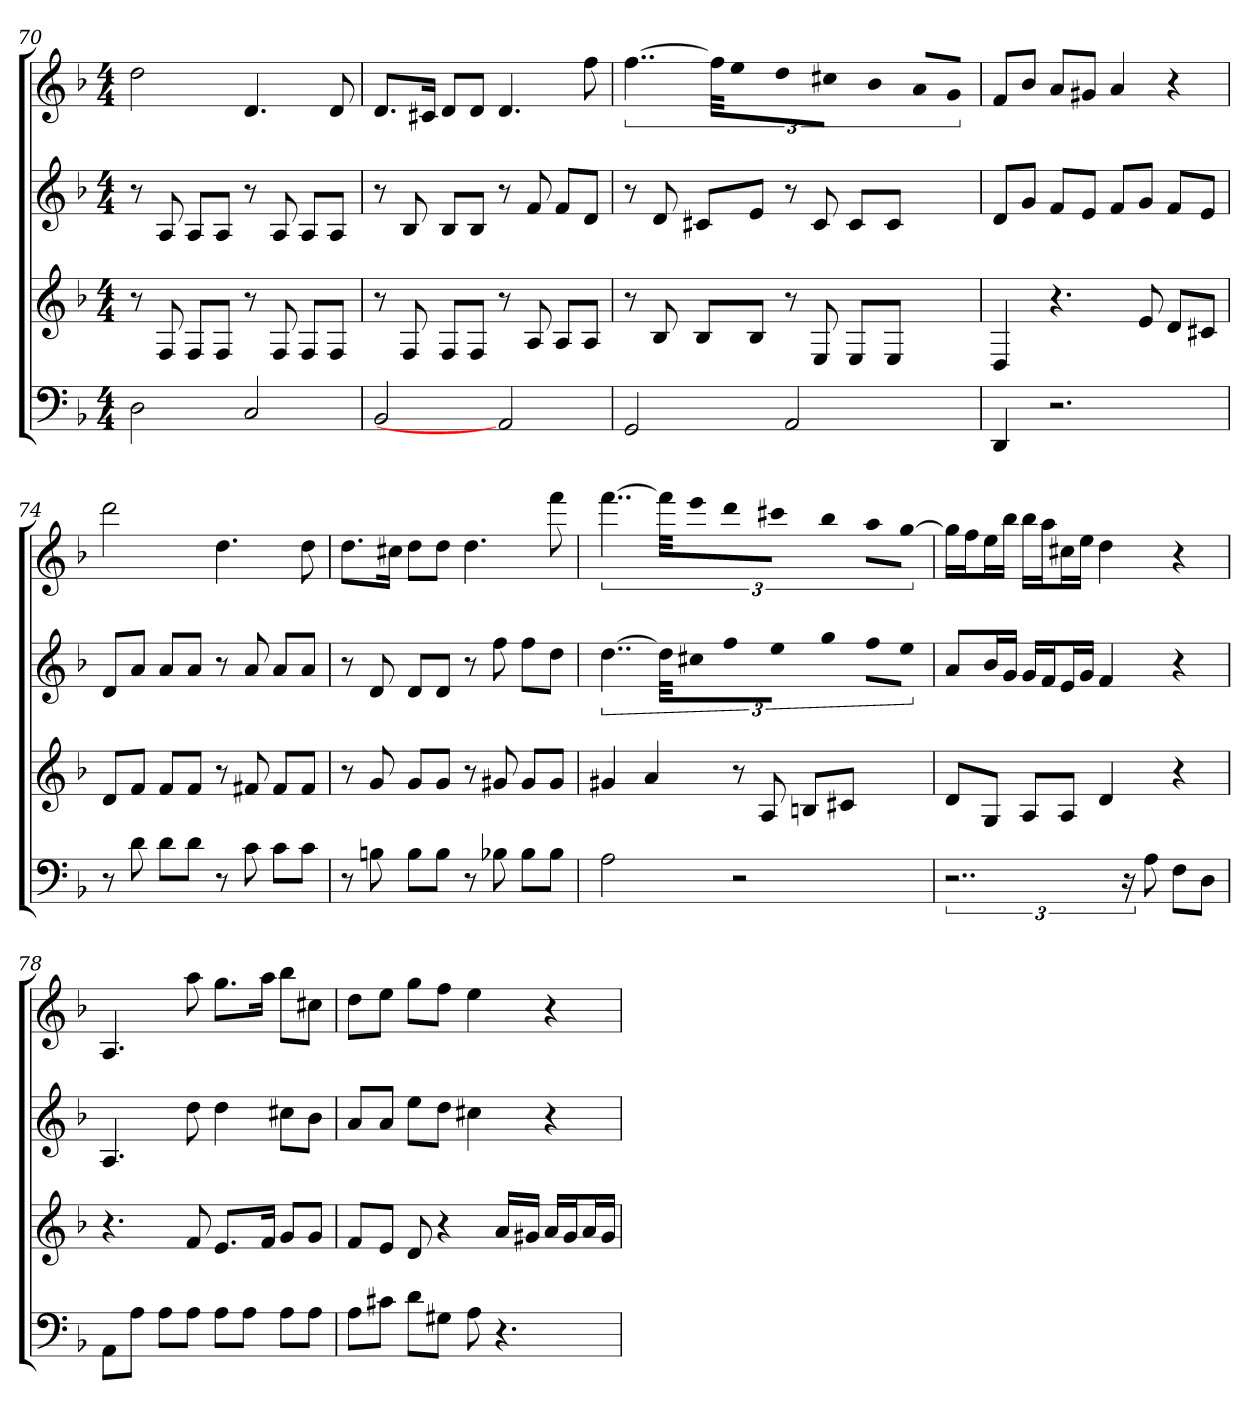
**kern	**kern	**kern	**kern
*part4	*part3	*part2	*part1
*staff4	*staff3	*staff2	*staff1
*k[b-]	*k[b-]	*k[b-]	*k[b-]
*d:	*d:	*d:	*d:
*M4/4	*M4/4	*M4/4	*M4/4
=70	=70	=70	=70
2D	8r	8r	2dd
.	8F	8A	.
.	8FL	8AL	.
.	8FJ	8AJ	.
2C	8r	8r	4.d
.	8F	8A	.
.	8FL	8AL	.
.	8FJ	8AJ	8d
=71	=71	=71	=71
2BB-	8r	8r	8.dL
.	8F	8B-	.
.	.	.	16c#XJk
.	8FL	8B-L	8dL
.	8FJ	8B-J	8dJ
2AA]	8r	8r	4.d
.	8A	8f	.
.	8AL	8fL	.
.	8AJ	8dJ	8ff
=72	=72	=72	=72
2GG	8r	8r	[6..ff
.	8B-	8d	.
.	8B-L	8c#XL	.
.	.	.	48ffKLL]
.	.	.	16eeJ
.	8B-J	8eJ	16ddL
.	.	.	16cc#XJJ
2AA	8r	8r	4b-
.	8E	8c#	.
.	8EL	8c#L	8aL
.	8EJ	8c#J	8gJ
=73	=73	=73	=73
4DD	4D	8dL	8fL
.	.	8gJ	8b-J
2.r	4.r	8fL	8aL
.	.	8eJ	8g#XJ
.	.	8fL	4a
.	8e	8gJ	.
.	8dL	8fL	4r
.	8c#XJ	8eJ	.
=74	=74	=74	=74
8r	8dL	8dL	2ddd
8d	8fJ	8aJ	.
8dL	8fL	8aL	.
8dJ	8fJ	8aJ	.
8r	8r	8r	4.dd
8c	8f#X	8a	.
8cL	8f#L	8aL	.
8cJ	8f#J	8aJ	8dd
=75	=75	=75	=75
8r	8r	8r	8.ddL
8Bn	8g	8d	.
.	.	.	16cc#XJk
8BL	8gL	8dL	8ddL
8BJ	8gJ	8dJ	8ddJ
8r	8r	8r	4.dd
8B-X	8g#X	8ff	.
8B-L	8g#L	8ffL	.
8B-J	8g#J	8ddJ	8fff
=76	=76	=76	=76
2A	4g#X	[6..dd	[6..fff
.	4a	.	.
.	.	48ddKLL]	48fffKLL]
.	.	16cc#XJ	16eeeJ
.	.	16ffL	16dddL
.	.	16eeJJ	16ccc#XJJ
2r	8r	4gg	4bb-
.	8A	.	.
.	8BnL	8ffL	8aaL
.	8c#XJ	8eeJ	[8ggJ
=77	=77	=77	=77
3..r	8dL	8aL	16ggLL]
.	.	.	16ffJ
.	8GJ	16b-L	16eeL
.	.	16gJJ	16bb-JJ
.	8AL	16gLL	16bb-LL
.	.	16fJ	16aaJ
.	8AJ	16eL	16cc#XL
.	.	16gJJ	16eeJJ
.	4d	4f	4dd
24r	.	.	.
8A	.	.	.
8FL	4r	4r	4r
8DJ	.	.	.
=78	=78	=78	=78
8AAL	4.r	4.A	4.A
8AJ	.	.	.
8AL	.	.	.
8AJ	8f	8dd	8aa
8AL	8.eL	4dd	8.ggL
8AJ	.	.	.
.	16fJk	.	16aaJk
8AL	8gL	8cc#XL	8bb-L
8AJ	8gJ	8b-J	8cc#XJ
=79	=79	=79	=79
8AL	8fL	8aL	8ddL
8c#XJ	8eJ	8aJ	8eeJ
8dL	8d	8eeL	8ggL
8G#XJ	4r	8ddJ	8ffJ
8A	.	4cc#X	4ee
4.r	16aLL	.	.
.	16g#XJJ	.	.
.	16aLL	4r	4r
.	16g#J	.	.
.	16aL	.	.
.	16g#JJ	.	.
=	=	=	=
*-	*-	*-	*-
